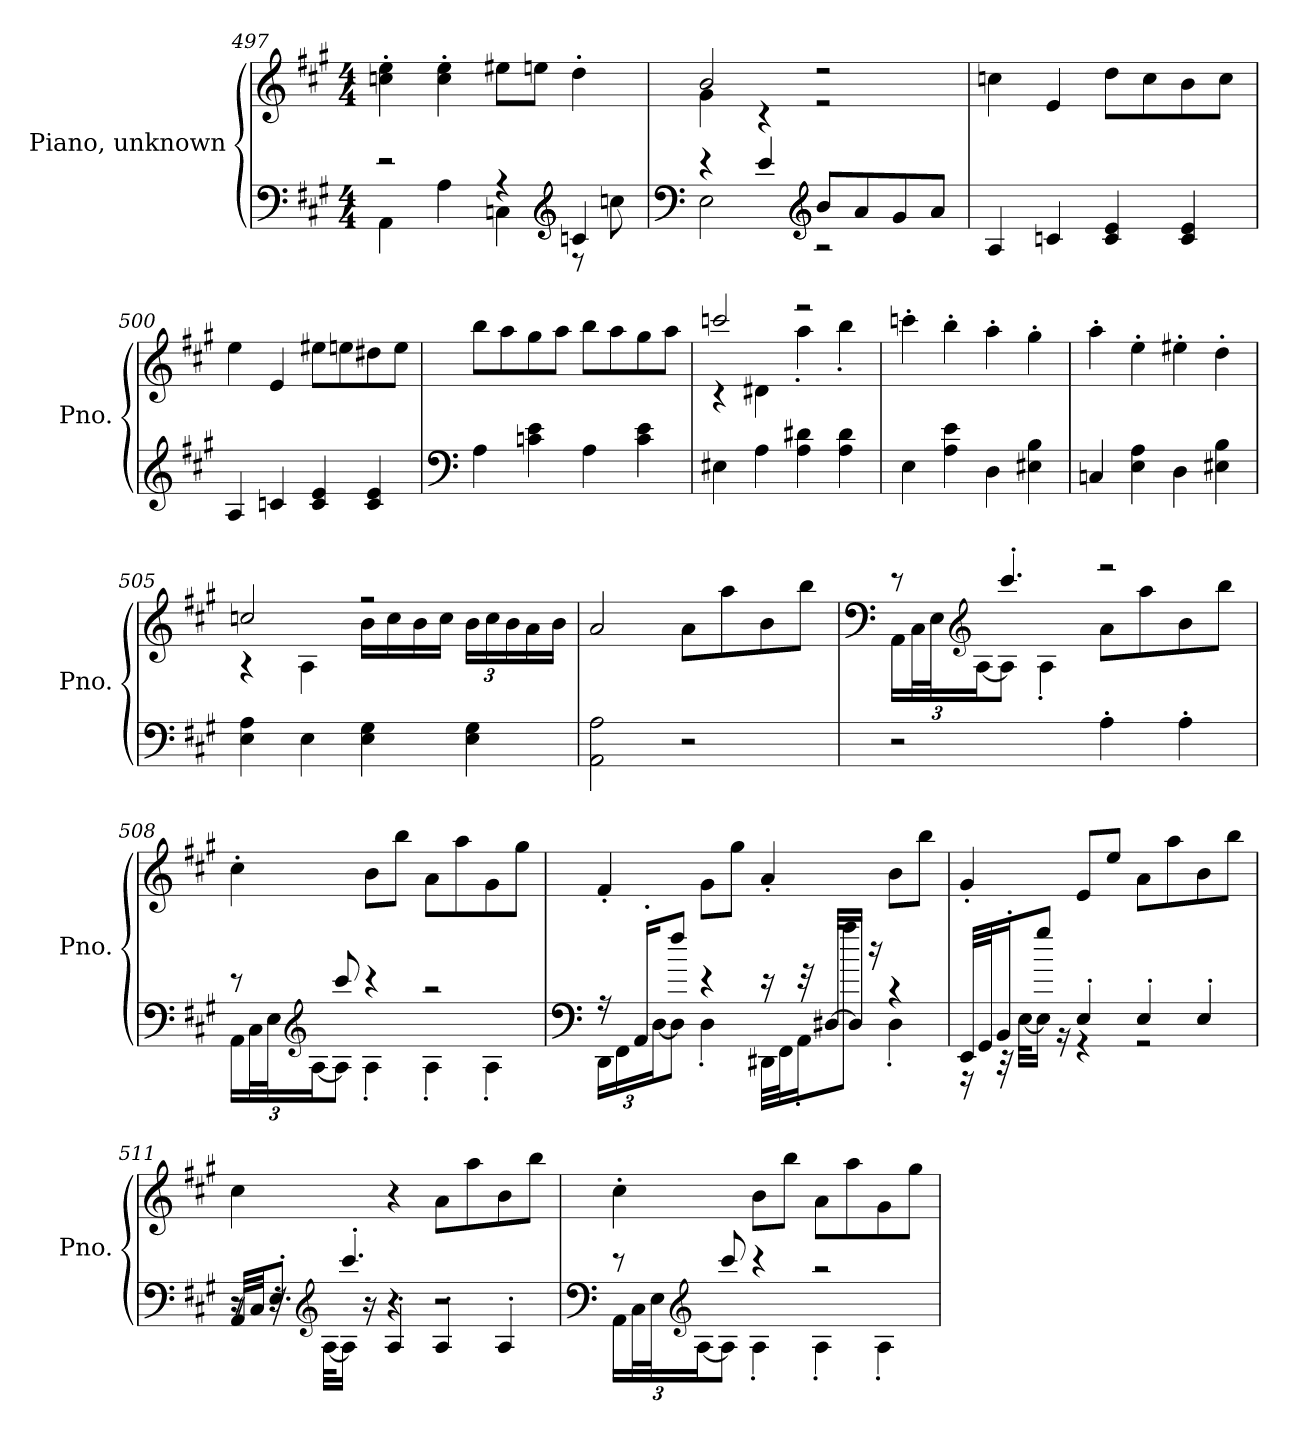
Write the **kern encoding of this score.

**kern	**kern
*part1	*part1
*staff2	*staff1
*I"Piano, unknown	*
*I'Pno.	*
!!LO:LB:g=z
*clefF4	*clefG2
*k[f#c#g#]	*k[f#c#g#]
*M4/4	*M4/4
=497	=497
*^	*
2r	4AA\	4ccn\' 4ee\'
.	4A\	4cc\' 4ee\'
4r	4Cn\	8ee#X\L
.	.	8een\J
*clefG2	*	*
4cn/	8r	4dd'\
.	8ccn\	.
=498	=498	=498
*clefF4	*	*
*	*	*^
4r	2E\	2b/	4g#\
4e/	.	.	4r
*clefG2	*	*	*
8b/L	2r	2r	2r
8a/	.	.	.
8g#/	.	.	.
8a/J	.	.	.
*v	*v	*	*
*	*v	*v
=499	=499
4A/	4ccn\
4cn/	4e/
4c/ 4e/	8dd\L
.	8cc\
4c/ 4e/	8b\
.	8cc\J
=500	=500
4A/	4ee\
4cn/	4e/
4c/ 4e/	8ee#X\L
.	8een\
4c/ 4e/	8dd#X\
.	8ee\J
!!LO:PB:g=z
=501	=501
*clefF4	*
4A\	8bb\L
.	8aa\
4cn\ 4e\	8gg#\
.	8aa\J
4A\	8bb\L
.	8aa\
4c\ 4e\	8gg#\
.	8aa\J
=502	=502
*	*^
4E#X\	2cccn/	4r
4A\	.	4d#X\
4A\ 4d#X\	2r	4aa'\
4A\ 4d#\	.	4bb'\
*	*v	*v
=503	=503
4E\	4cccn'\
4A\ 4e\	4bb'\
4D\	4aa'\
4E#X\ 4B\	4gg#'\
=504	=504
4Cn/	4aa'\
4E\ 4A\	4ee'\
4D\	4ee#X'\
4E#X\ 4B\	4dd'\
=505	=505
*	*^
4E\ 4A\	2ccn/	4r
4E\	.	4A\
4E\ 4G#\	2r	16b\LL
.	.	16cc\
.	.	16b\
.	.	16cc\JJ
*	*	*Xbrackettup
4E\ 4G#\	.	24b\LL
.	.	24cc\
.	.	24b\
.	.	16a\
.	.	16b\JJ
*	*v	*v
!!LO:LB:g=z
=506	=506
2AA\ 2A\	2a/
2r	8a\L
.	8aa\
.	8b\
.	8bb\J
=507	=507
*	*clefF4
*	*^
2r	8r	24AA\LL
.	.	48C#\L
.	.	48E\J
*	*clefG2	*
.	.	[24A\J
.	4.ccc#'/	8A\J]
.	.	4A'\
4A'\	2r	8a\L
.	.	8aa\
4A'\	.	8b\
.	.	8bb\J
*	*v	*v
=508	=508
*^	*
*	*Xbrackettup	*
8r	24AA\LL	4cc#'\
.	48C#\L	.
.	48E\J	.
*clefG2	*	*
.	[24A\J	.
8ccc#/	8A\J]	.
4r	4A'\	8b\L
.	.	8bb\J
2r	4A'\	8a\L
.	.	8aa\
.	4A'\	8g#\
.	.	8gg#\J
!!LO:LB:g=z
=509	=509	=509
*clefF4	*	*
16r	24DD\LL	4f#'/
.	24FF#\	.
16AA'/KL	.	.
.	[24D\J	.
8ff#/J	8D\J]	.
4r	4D'\	8g#\L
.	.	8gg#\J
16r	32DD#X\LLL	4a'/
.	32FF#\J	.
32r	16AA'\J	.
[32D#X/KLL	.	.
16D#/JJ]	8aa\J	.
16r	.	.
4r	4D#'\	8b\L
.	.	8bb\J
=510	=510	=510
32EE/LLL	16r	4g#'/
32GG#/J	.	.
16BB'/J	32r	.
.	[32E\KLL	.
8gg#/J	16E\JJ]	.
.	16r	.
4E'/	4r	8e/L
.	.	8ee/J
4E'/	2r	8a\L
.	.	8aa\
4E'/	.	8b\
.	.	8bb\J
!!LO:LB:g=z
=511	=511	=511
*	*^	*
8r	16r	32AA/LLL	4cc#\
.	.	32C#/JJ	.
.	32r	8.E'/J	.
*clefG2	*	*	*
.	[32A\KLL	.	.
4.ccc#'/	16A\JJ]	.	.
.	16r	.	.
.	4r	4A'/	4r
2r	2r	4A'/	8a\L
.	.	.	8aa\
.	.	4A'/	8b\
.	.	.	8bb\J
*v	*v	*v	*
=512	=512
*clefF4	*
*^	*
8r	24AA\LL	4cc#'\
.	48C#\L	.
.	48E\J	.
*clefG2	*	*
.	[24A\J	.
8ccc#/	8A\J]	.
4r	4A'\	8b\L
.	.	8bb\J
2r	4A'\	8a\L
.	.	8aa\
.	4A'\	8g#\
.	.	8gg#\J
*v	*v	*
=	=
*-	*-
